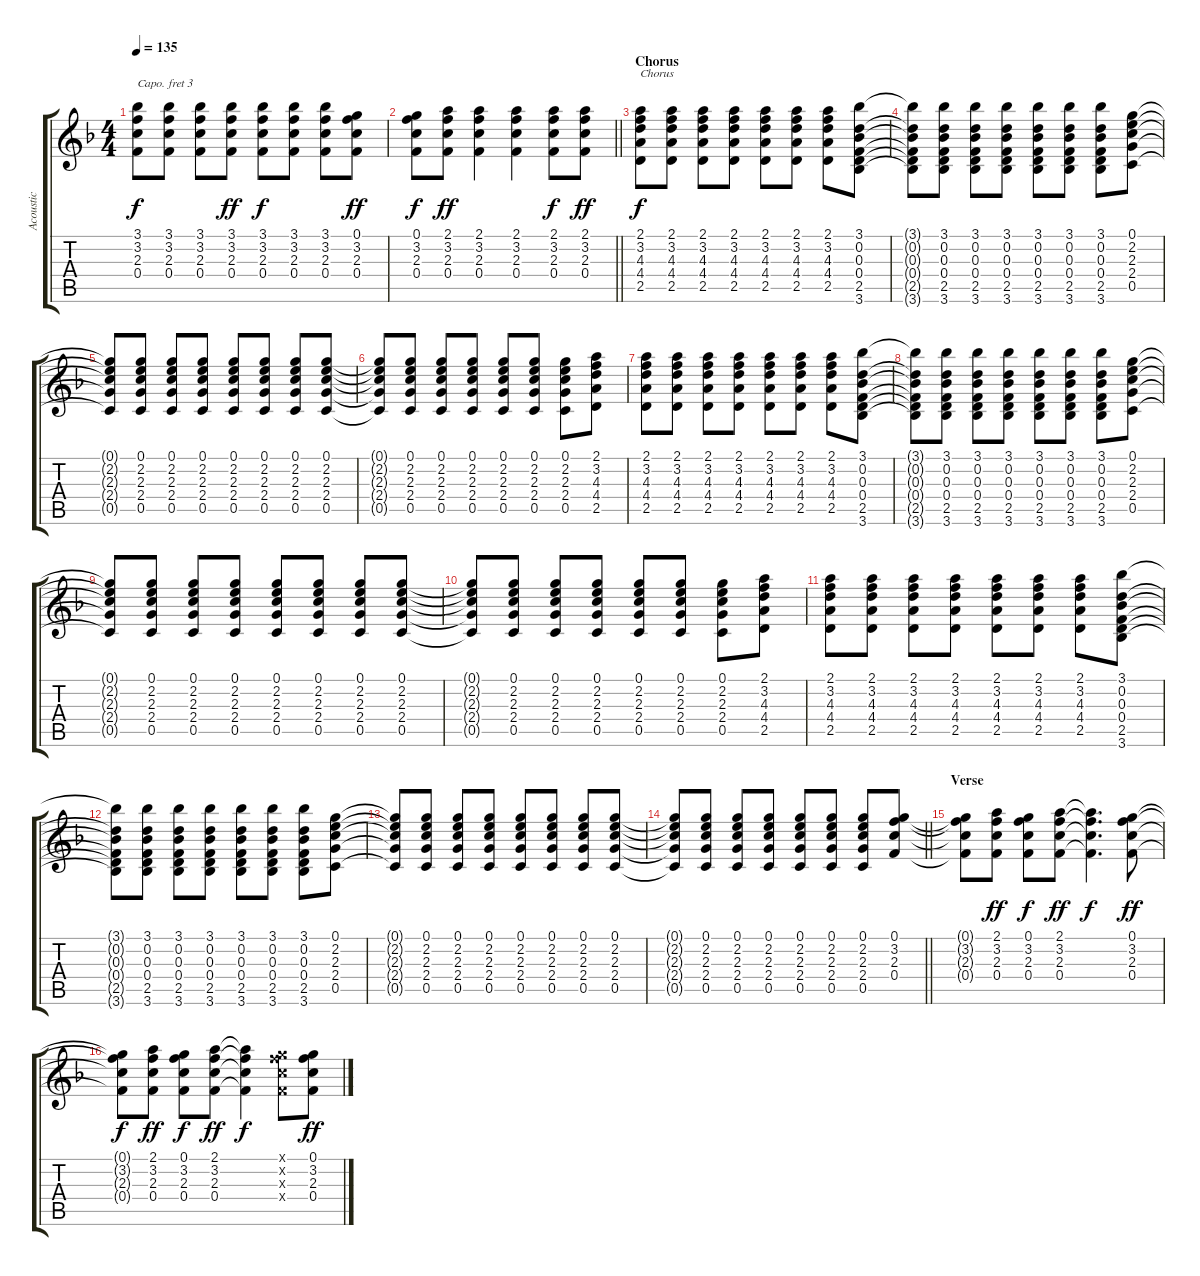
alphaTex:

\track ("Acoustic" "Acoustic") {instrument acousticguitarsteel}
\staff {score tabs}
\capo 3
\tuning (E4 B3 G3 D3 A2 E2) {hide}
\ts (4 4)
\tempo 135
\clef g2
\ks f
(3.1 3.2 2.3 0.4).8{dy f} (3.1 3.2 2.3 0.4).8 (3.1 3.2 2.3 0.4).8 (3.1 3.2 2.3 0.4).8{dy ff} (3.1 3.2 2.3 0.4).8{dy f} (3.1 3.2 2.3 0.4).8 (3.1 3.2 2.3 0.4).8 (0.1 3.2 2.3 0.4).8{dy ff} |
\barLineRight lightlight
(0.1 3.2 2.3 0.4).8{dy f} (2.1 3.2 2.3 0.4).8{dy ff} (2.1 3.2 2.3 0.4).4 (2.1 3.2 2.3 0.4).4 (2.1 3.2 2.3 0.4).8{dy f} (2.1 3.2 2.3 0.4).8{dy ff} |
\section ("" "Chorus")
(2.1 3.2 4.3 4.4 2.5).8{txt "Chorus" dy f} (2.1 3.2 4.3 4.4 2.5).8 (2.1 3.2 4.3 4.4 2.5).8 (2.1 3.2 4.3 4.4 2.5).8 (2.1 3.2 4.3 4.4 2.5).8 (2.1 3.2 4.3 4.4 2.5).8 (2.1 3.2 4.3 4.4 2.5).8 (3.1 0.2 0.3 0.4 2.5 3.6).8 |
(3.1{t} 0.2{t} 0.3{t} 0.4{t} 2.5{t} 3.6{t}).8 (3.1 0.2 0.3 0.4 2.5 3.6).8 (3.1 0.2 0.3 0.4 2.5 3.6).8 (3.1 0.2 0.3 0.4 2.5 3.6).8 (3.1 0.2 0.3 0.4 2.5 3.6).8 (3.1 0.2 0.3 0.4 2.5 3.6).8 (3.1 0.2 0.3 0.4 2.5 3.6).8 (0.1 2.2 2.3 2.4 0.5).8 |
(0.1{t} 2.2{t} 2.3{t} 2.4{t} 0.5{t}).8 (0.1 2.2 2.3 2.4 0.5).8 (0.1 2.2 2.3 2.4 0.5).8 (0.1 2.2 2.3 2.4 0.5).8 (0.1 2.2 2.3 2.4 0.5).8 (0.1 2.2 2.3 2.4 0.5).8 (0.1 2.2 2.3 2.4 0.5).8 (0.1 2.2 2.3 2.4 0.5).8 |
(0.1{t} 2.2{t} 2.3{t} 2.4{t} 0.5{t}).8 (0.1 2.2 2.3 2.4 0.5).8 (0.1 2.2 2.3 2.4 0.5).8 (0.1 2.2 2.3 2.4 0.5).8 (0.1 2.2 2.3 2.4 0.5).8 (0.1 2.2 2.3 2.4 0.5).8 (0.1 2.2 2.3 2.4 0.5).8 (2.1 3.2 4.3 4.4 2.5).8 |
(2.1 3.2 4.3 4.4 2.5).8 (2.1 3.2 4.3 4.4 2.5).8 (2.1 3.2 4.3 4.4 2.5).8 (2.1 3.2 4.3 4.4 2.5).8 (2.1 3.2 4.3 4.4 2.5).8 (2.1 3.2 4.3 4.4 2.5).8 (2.1 3.2 4.3 4.4 2.5).8 (3.1 0.2 0.3 0.4 2.5 3.6).8 |
(3.1{t} 0.2{t} 0.3{t} 0.4{t} 2.5{t} 3.6{t}).8 (3.1 0.2 0.3 0.4 2.5 3.6).8 (3.1 0.2 0.3 0.4 2.5 3.6).8 (3.1 0.2 0.3 0.4 2.5 3.6).8 (3.1 0.2 0.3 0.4 2.5 3.6).8 (3.1 0.2 0.3 0.4 2.5 3.6).8 (3.1 0.2 0.3 0.4 2.5 3.6).8 (0.1 2.2 2.3 2.4 0.5).8 |
(0.1{t} 2.2{t} 2.3{t} 2.4{t} 0.5{t}).8 (0.1 2.2 2.3 2.4 0.5).8 (0.1 2.2 2.3 2.4 0.5).8 (0.1 2.2 2.3 2.4 0.5).8 (0.1 2.2 2.3 2.4 0.5).8 (0.1 2.2 2.3 2.4 0.5).8 (0.1 2.2 2.3 2.4 0.5).8 (0.1 2.2 2.3 2.4 0.5).8 |
(0.1{t} 2.2{t} 2.3{t} 2.4{t} 0.5{t}).8 (0.1 2.2 2.3 2.4 0.5).8 (0.1 2.2 2.3 2.4 0.5).8 (0.1 2.2 2.3 2.4 0.5).8 (0.1 2.2 2.3 2.4 0.5).8 (0.1 2.2 2.3 2.4 0.5).8 (0.1 2.2 2.3 2.4 0.5).8 (2.1 3.2 4.3 4.4 2.5).8 |
(2.1 3.2 4.3 4.4 2.5).8 (2.1 3.2 4.3 4.4 2.5).8 (2.1 3.2 4.3 4.4 2.5).8 (2.1 3.2 4.3 4.4 2.5).8 (2.1 3.2 4.3 4.4 2.5).8 (2.1 3.2 4.3 4.4 2.5).8 (2.1 3.2 4.3 4.4 2.5).8 (3.1 0.2 0.3 0.4 2.5 3.6).8 |
(3.1{t} 0.2{t} 0.3{t} 0.4{t} 2.5{t} 3.6{t}).8 (3.1 0.2 0.3 0.4 2.5 3.6).8 (3.1 0.2 0.3 0.4 2.5 3.6).8 (3.1 0.2 0.3 0.4 2.5 3.6).8 (3.1 0.2 0.3 0.4 2.5 3.6).8 (3.1 0.2 0.3 0.4 2.5 3.6).8 (3.1 0.2 0.3 0.4 2.5 3.6).8 (0.1 2.2 2.3 2.4 0.5).8 |
(0.1{t} 2.2{t} 2.3{t} 2.4{t} 0.5{t}).8 (0.1 2.2 2.3 2.4 0.5).8 (0.1 2.2 2.3 2.4 0.5).8 (0.1 2.2 2.3 2.4 0.5).8 (0.1 2.2 2.3 2.4 0.5).8 (0.1 2.2 2.3 2.4 0.5).8 (0.1 2.2 2.3 2.4 0.5).8 (0.1 2.2 2.3 2.4 0.5).8 |
\barLineRight lightlight
(0.1{t} 2.2{t} 2.3{t} 2.4{t} 0.5{t}).8 (0.1 2.2 2.3 2.4 0.5).8 (0.1 2.2 2.3 2.4 0.5).8 (0.1 2.2 2.3 2.4 0.5).8 (0.1 2.2 2.3 2.4 0.5).8 (0.1 2.2 2.3 2.4 0.5).8 (0.1 2.2 2.3 2.4 0.5).8 (0.1 3.2 2.3 0.4).8 |
\section ("" "Verse")
(0.1{t} 3.2{t} 2.3{t} 0.4{t}).8 (2.1 3.2 2.3 0.4).8{dy ff} (0.1 3.2 2.3 0.4).8{dy f} (2.1 3.2 2.3 0.4).8{dy ff} (2.1{t} 3.2{t} 2.3{t} 0.4{t}).4{d dy f} (0.1 3.2 2.3 0.4).8{dy ff} |
(0.1{t} 3.2{t} 2.3{t} 0.4{t}).8{dy f} (2.1 3.2 2.3 0.4).8{dy ff} (0.1 3.2 2.3 0.4).8{dy f} (2.1 3.2 2.3 0.4).8{dy ff} (2.1{t} 3.2{t} 2.3{t} 0.4{t}).4{dy f} (0.1{x} 3.2{x} 2.3{x} 0.4{x}).8 (0.1 3.2 2.3 0.4).8{dy ff}
